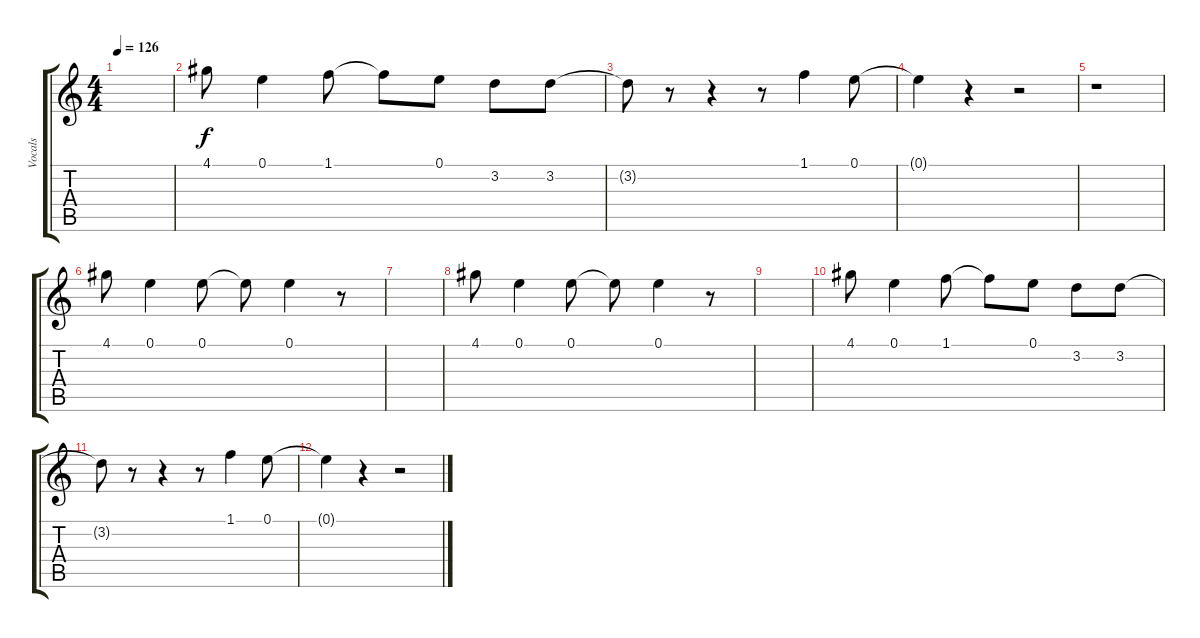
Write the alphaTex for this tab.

\track ("Vocals" "Vocals") {instrument overdrivenguitar}
\staff {score tabs}
\tuning (E4 B3 G3 D3 A2 E2) {hide}
\ts (4 4)
\tempo 126
\clef g2
\ks c
|
4.1.8 0.1.4 1.1.8 1.1{t}.8 0.1.8 3.2.8 3.2.8 |
3.2{t}.8 r.8 r.4 r.8 1.1.4 0.1.8 |
0.1{t}.4 r.4 r.2 |
r.1 |
4.1.8 0.1.4 0.1.8 0.1{t}.8 0.1.4 r.8 |
|
4.1.8 0.1.4 0.1.8 0.1{t}.8 0.1.4 r.8 |
|
4.1.8 0.1.4 1.1.8 1.1{t}.8 0.1.8 3.2.8 3.2.8 |
3.2{t}.8 r.8 r.4 r.8 1.1.4 0.1.8 |
0.1{t}.4 r.4 r.2
